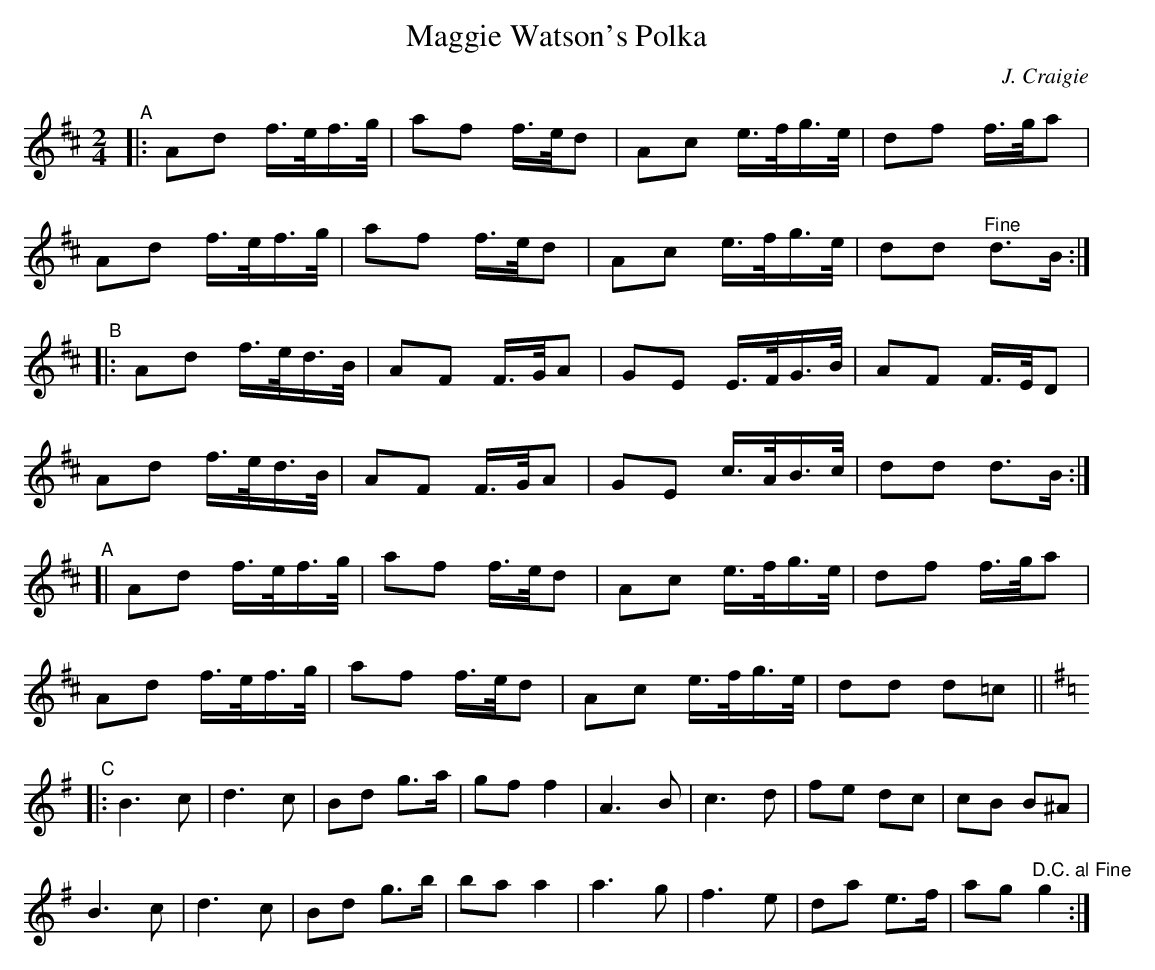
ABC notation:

X:1
T: Maggie Watson's Polka
C: J. Craigie
M: 2/4
L: 1/16
K: D
"^A"|:\
A2d2 f>ef>g | a2f2 f>ed2 | A2c2 e>fg>e | d2f2 f>ga2 |
A2d2 f>ef>g | a2f2 f>ed2 | A2c2 e>fg>e | d2d2 "^Fine"d3B :|
"^B"|:\
A2d2 f>ed>B | A2F2 F>GA2 | G2E2 E>FG>B | A2F2 F>ED2 |
A2d2 f>ed>B | A2F2 F>GA2 | G2E2 c>AB>c | d2d2 d3B :|
"^A"[|\
A2d2 f>ef>g | a2f2 f>ed2 | A2c2 e>fg>e | d2f2 f>ga2 |
A2d2 f>ef>g | a2f2 f>ed2 | A2c2 e>fg>e | d2d2 d2=c2 ||
K: G
"^C"|:\
B6 c2 | d6 c2 | B2d2 g3a | g2f2 f4 | A6 B2 | c6 d2 | f2e2 d2c2 | c2B2 B2^A2 |
B6 c2 | d6 c2 | B2d2 g3b | b2a2 a4 | a6 g2 | f6 e2 | d2a2 e3f | a2g2 "^D.C. al Fine"g4 :|
